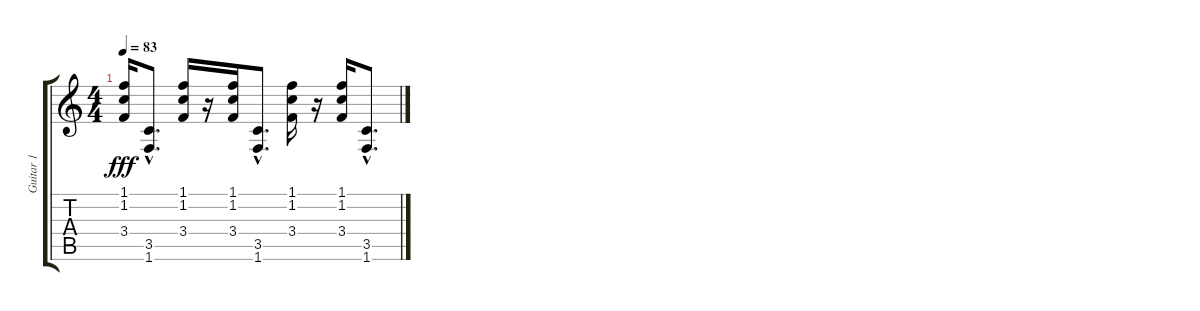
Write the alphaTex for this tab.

\track ("Guitar 1" "Guitar 1") {instrument distortionguitar}
\staff {score tabs}
\tuning (E4 B3 G3 D3 A2 E2) {hide}
\ts (4 4)
\tempo 83
\clef g2
\ks c
(1.1 1.2 3.4).16{dy fff} (3.5{hac} 1.6{hac}).8{d} (1.1 1.2 3.4).16 r.16 (1.1 1.2 3.4).16 (3.5{hac} 1.6{hac}).8{d} (1.1 1.2 3.4).16 r.16 (1.1 1.2 3.4).16 (3.5{hac} 1.6{hac}).8{d}
